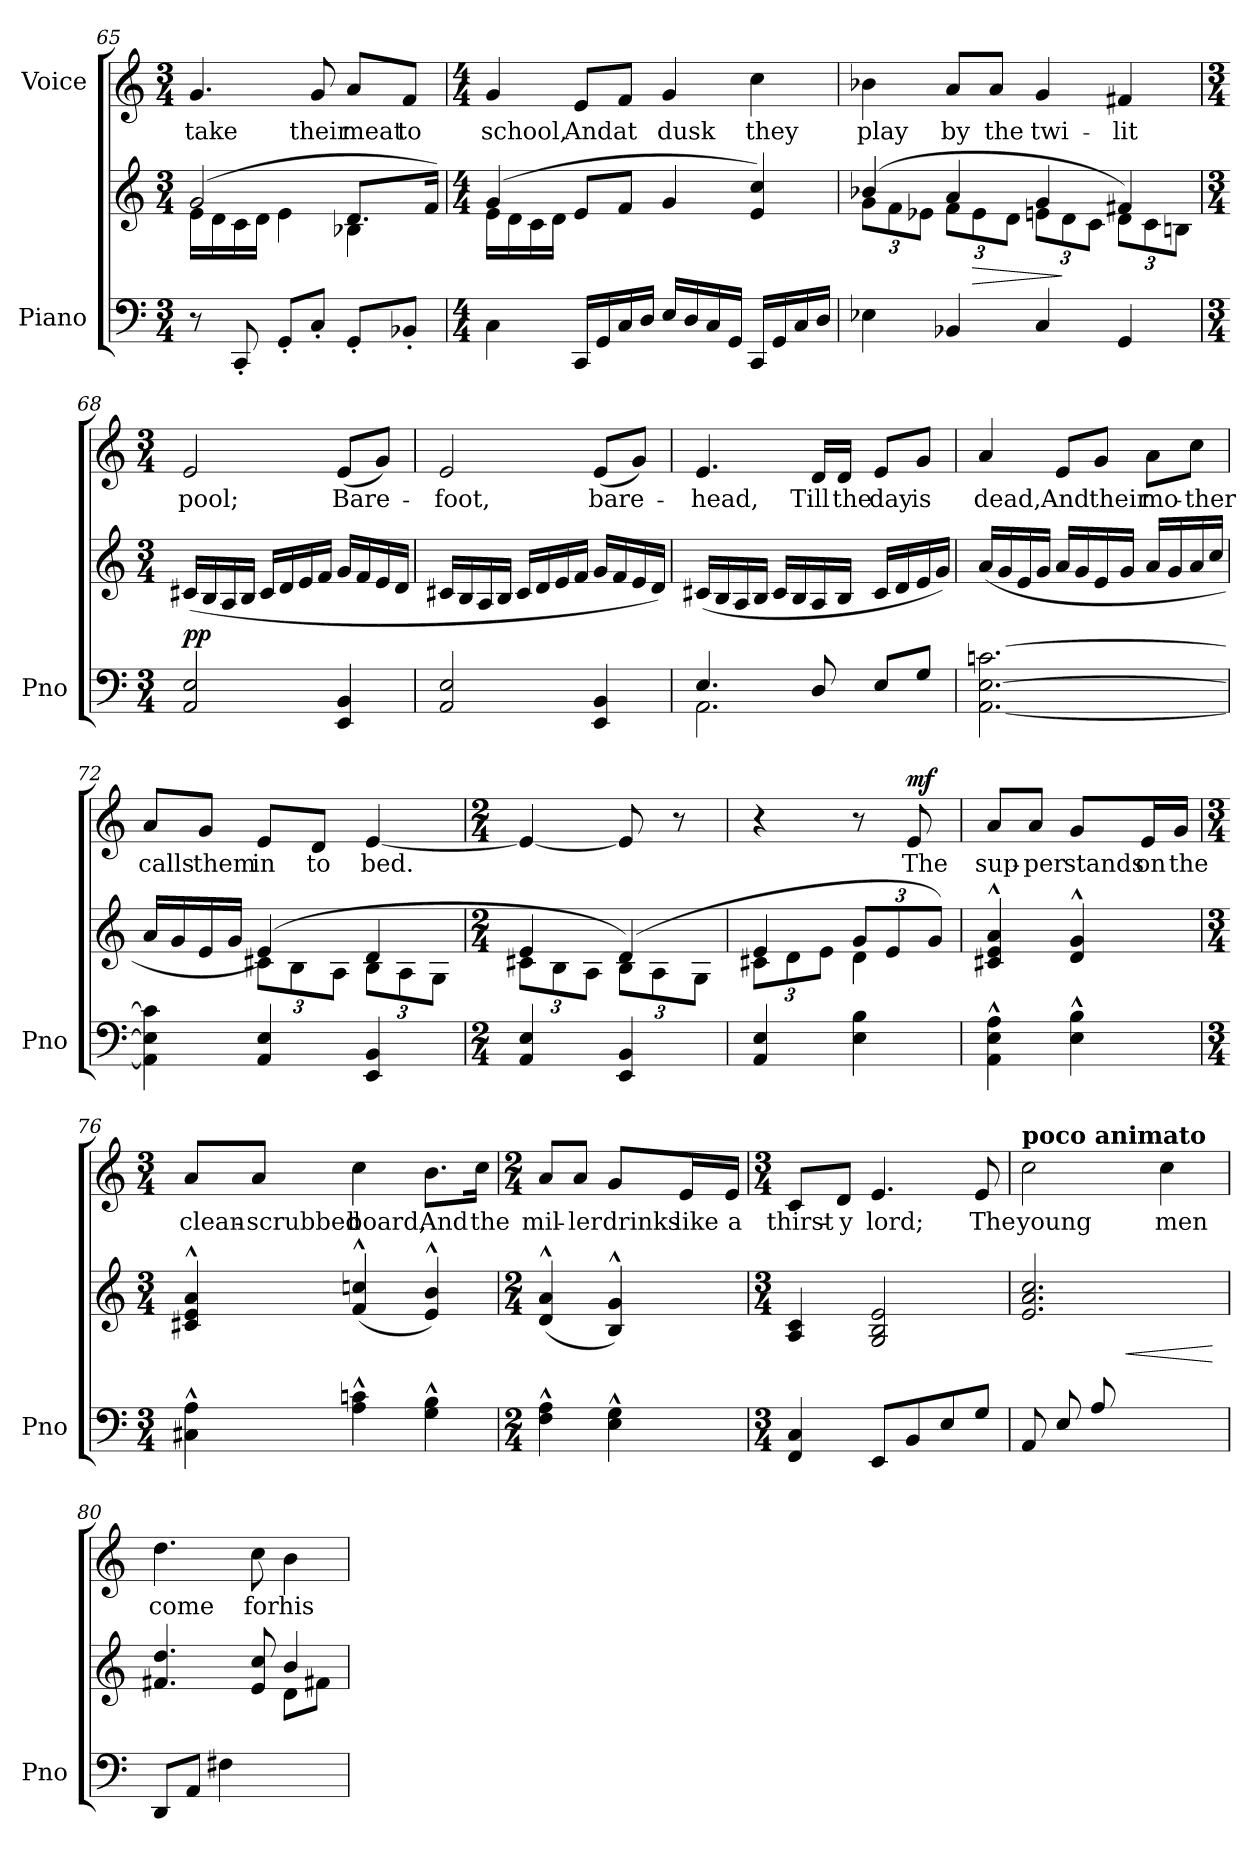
**kern	**kern	**dynam	**kern	**text	**dynam
*part2	*part2	*part2	*part1	*part1	*part1
*staff3	*staff2	*staff2/3	*staff1	*staff1	*staff1
*I"Piano	*	*	*I"Voice	*	*
*I'Pno	*	*	*	*	*
!!LO:PB:g=z
*clefF4	*clefG2	*	*clefG2	*	*
*k[]	*k[]	*	*k[]	*	*
*M3/4	*M3/4	*	*M3/4	*	*
=65	=65	=65	=65	=65	=65
*	*^	*	*	*	*
!	!	!	!	!	!LO:LY:b	!
8r	(>2g/	16e\LL	.	4.g/	take	.
.	.	16d\	.	.	.	.
8CC'/	.	16c\	.	.	.	.
.	.	16d\JJ	.	.	.	.
8GG'/L	.	4e\	.	.	.	.
!	!	!	!	!	!LO:LY:b	!
8C'/J	.	.	.	8g/	their	.
!	!	!	!	!	!LO:LY:b	!
8GG'/L	8.d/L	4B-X\	.	8a/L	meat	.
!	!	!	!	!	!LO:LY:b	!
8BB-X'/J	.	.	.	8f/J	to	.
.	16f/Jk)	.	.	.	.	.
=66	=66	=66	=66	=66	=66	=66
*M4/4	*M4/4	*	*	*M4/4	*	*
!	!	!	!	!	!LO:LY:b	!
4C\	(>4g/	16e\LL	.	4g/	school,	.
.	.	16d\	.	.	.	.
.	.	16c\	.	.	.	.
.	.	16d\JJ	.	.	.	.
!	!	!	!	!	!LO:LY:b	!
16CC/LL	8e/L	2.ryy	.	8e/L	And	.
16GG/	.	.	.	.	.	.
!	!	!	!	!	!LO:LY:b	!
16C/	8f/J	.	.	8f/J	at	.
16D/JJ	.	.	.	.	.	.
!	!	!	!	!	!LO:LY:b	!
16E/LL	4g/	.	.	4g/	dusk	.
16D/	.	.	.	.	.	.
16C/	.	.	.	.	.	.
16GG/JJ	.	.	.	.	.	.
!	!	!	!	!	!LO:LY:b	!
16CC/LL	4e/ 4cc/)	.	.	4cc\	they	.
16GG/	.	.	.	.	.	.
16C/	.	.	.	.	.	.
16D/JJ	.	.	.	.	.	.
=67	=67	=67	=67	=67	=67	=67
*	*	*Xbrackettup	*	*	*	*
!	!	!	!	!	!LO:LY:b	!
4E-X\	(>4b-X/	12g\L	.	4b-X\	play	.
.	.	12f\	.	.	.	.
.	.	12e-X\J	.	.	.	.
!	!	!	!	!	!LO:LY:b	!
4BB-X/	4a/	12f\L	.	8a/L	by	.
!	!	!	!LO:HP:b	!	!	!
.	.	12e-\	>	.	.	.
!	!	!	!	!	!LO:LY:b	!
.	.	.	.	8a/J	the	.
.	.	12d\J	.	.	.	.
!	!	!	!	!	!LO:LY:b	!
4C/	4g/	12en\L	.	4g/	twi-	.
.	.	12d\	]	.	.	.
.	.	12c\J	.	.	.	.
!	!	!	!	!	!LO:LY:b	!
4GG/	4f#X/)	12d\L	.	4f#X/	-lit	.
.	.	12c\	.	.	.	.
.	.	12Bn\J	.	.	.	.
*	*v	*v	*	*	*	*
!!LO:LB:g=z
=68	=68	=68	=68	=68	=68
*M3/4	*M3/4	*	*M3/4	*	*
*	*^	*	*	*	*
!	!	!	!LO:DY:a=2	!	!LO:LY:b	!
*	*v	*v	*	*	*	*
2AA/ 2E/	(>16c#X/LL	pp	2e/	pool;	.
.	16B/	.	.	.	.
.	16A/	.	.	.	.
.	16B/JJ	.	.	.	.
.	16c#/LL	.	.	.	.
.	16d/	.	.	.	.
.	16e/	.	.	.	.
.	16f/JJ	.	.	.	.
!	!	!	!	!LO:LY:b	!
4EE/ 4BB/	16g/LL	.	(<8e/L	Bare-	.
.	16f/	.	.	.	.
.	16e/	.	8g/J)	.	.
.	16d/JJ	.	.	.	.
=69	=69	=69	=69	=69	=69
!	!	!	!	!LO:LY:b	!
2AA/ 2E/	16c#X/LL	.	2e/	-foot,	.
.	16B/	.	.	.	.
.	16A/	.	.	.	.
.	16B/JJ	.	.	.	.
.	16c#/LL	.	.	.	.
.	16d/	.	.	.	.
.	16e/	.	.	.	.
.	16f/JJ	.	.	.	.
!	!	!	!	!LO:LY:b	!
4EE/ 4BB/	16g/LL	.	(<8e/L	bare-	.
.	16f/	.	.	.	.
.	16e/	.	8g/J)	.	.
.	16d/JJ)	.	.	.	.
=70	=70	=70	=70	=70	=70
*^	*	*	*	*	*
!	!	!	!	!	!LO:LY:b	!
4.E/	2.AA\	(>16c#X/LL	.	4.e/	-head,	.
.	.	16B/	.	.	.	.
.	.	16A/	.	.	.	.
.	.	16B/JJ	.	.	.	.
.	.	16c#/LL	.	.	.	.
.	.	16B/	.	.	.	.
!	!	!	!	!	!LO:LY:b	!
8D/	.	16A/	.	16d/LL	Till	.
!	!	!	!	!	!LO:LY:b	!
.	.	16B/JJ	.	16d/JJ	the	.
!	!	!	!	!	!LO:LY:b	!
8E/L	.	16c#/LL	.	8e/L	day	.
.	.	16d/	.	.	.	.
!	!	!	!	!	!LO:LY:b	!
8G/J	.	16e/	.	8g/J	is	.
.	.	16g/JJ)	.	.	.	.
*v	*v	*	*	*	*	*
!!LO:LB:g=z
=71	=71	=71	=71	=71	=71
!	!	!	!	!LO:LY:b	!
[2.AA\ [2.E\ [2.cn\	(>16a/LL	.	4a/	dead,	.
.	16g/	.	.	.	.
.	16e/	.	.	.	.
.	16g/JJ	.	.	.	.
!	!	!	!	!LO:LY:b	!
.	16a/LL	.	8e/L	And	.
.	16g/	.	.	.	.
!	!	!	!	!LO:LY:b	!
.	16e/	.	8g/J	their	.
.	16g/JJ	.	.	.	.
!	!	!	!	!LO:LY:b	!
.	16a/LL	.	8a\L	mo-	.
.	16g/	.	.	.	.
!	!	!	!	!LO:LY:b	!
.	16a/	.	8cc\J	-ther	.
.	16cc/JJ	.	.	.	.
=72	=72	=72	=72	=72	=72
*	*^	*	*	*	*
!	!	!	!	!	!LO:LY:b	!
4AA\] 4E\] 4c\]	16a/LL	4ryy	.	8a/L	calls	.
.	16g/	.	.	.	.	.
!	!	!	!	!	!LO:LY:b	!
.	16e/	.	.	8g/J	them	.
.	16g/JJ	.	.	.	.	.
!	!	!	!	!	!LO:LY:b	!
4AA/ 4E/	(>4e/)	12c#X\L	.	8e/L	in	.
.	.	12B\	.	.	.	.
!	!	!	!	!	!LO:LY:b	!
.	.	.	.	8d/J	to	.
.	.	12A\J	.	.	.	.
!	!	!	!	!	!LO:LY:b	!
4EE/ 4BB/	4d/	12B\L	.	[4e/	bed.	.
.	.	12A\	.	.	.	.
.	.	12G\J	.	.	.	.
=73	=73	=73	=73	=73	=73	=73
*M2/4	*M2/4	*	*	*M2/4	*	*
4AA/ 4E/	4e/	12c#X\L	.	4e/_	.	.
.	.	12B\	.	.	.	.
.	.	12A\J	.	.	.	.
4EE/ 4BB/	(>4d/)	12B\L	.	8e/]	.	.
.	.	12A\	.	.	.	.
.	.	.	.	8r	.	.
.	.	12G\J	.	.	.	.
=74	=74	=74	=74	=74	=74	=74
4AA/ 4E/	4e/	12c#X\L	.	4r	.	.
.	.	12d\	.	.	.	.
.	.	12e\J	.	.	.	.
4E\ 4B\	12g/L	4d\	.	8r	.	.
.	12e/	.	.	.	.	.
!	!	!	!	!	!LO:LY:b	!LO:DY:a
.	.	.	.	8e/	The	mf
.	12g/J)	.	.	.	.	.
*	*v	*v	*	*	*	*
!!LO:LB:g=z
=75	=75	=75	=75	=75	=75
!	!	!LO:DY:a=2	!	!LO:LY:b	!
!	!	!LO:DY:n=1:a=2	!	!	!
4AA\^^ 4E\^^ 4A\^^	4c#X/^^ 4e/^^ 4a/^^	mf other-dynamics	8a/L	sup-	.
!	!	!	!	!LO:LY:b	!
.	.	.	8a/J	-per	.
!	!	!	!	!LO:LY:b	!
4E\^^ 4B\^^	4d/^^ 4g/^^	.	8g/L	stands	.
!	!	!	!	!LO:LY:b	!
.	.	.	16e/L	on	.
!	!	!	!	!LO:LY:b	!
.	.	.	16g/JJ	the	.
=76	=76	=76	=76	=76	=76
*M3/4	*M3/4	*	*M3/4	*	*
!	!	!	!	!LO:LY:b	!
4C#X\^^ 4A\^^	4c#X/^^ 4e/^^ 4a/^^	.	8a/L	clean-	.
!	!	!	!	!LO:LY:b	!
.	.	.	8a/J	-scrubbed	.
!	!	!	!	!LO:LY:b	!
4A\^^ 4cn\^^	(<4f/^^ 4ccn/^^	.	4cc\	board,	.
!	!	!	!	!LO:LY:b	!
4G\^^ 4B\^^	4e/^^ 4b/^^)	.	8.b\L	And	.
!	!	!	!	!LO:LY:b	!
.	.	.	16cc\Jk	the	.
=77	=77	=77	=77	=77	=77
*M2/4	*M2/4	*	*M2/4	*	*
!	!	!	!	!LO:LY:b	!
4F\^^ 4A\^^	(<4d/^^ 4a/^^	.	8a/L	mil-	.
!	!	!	!	!LO:LY:b	!
.	.	.	8a/J	-ler	.
!	!	!	!	!LO:LY:b	!
4E\^^ 4G\^^	4B/^^ 4g/^^)	.	8g/L	drinks	.
!	!	!	!	!LO:LY:b	!
.	.	.	16e/L	like	.
!	!	!	!	!LO:LY:b	!
.	.	.	16e/JJ	a	.
!!LO:PB:g=z
=78	=78	=78	=78	=78	=78
*M3/4	*M3/4	*	*M3/4	*	*
!	!	!	!	!LO:LY:b	!
4FF/ 4C/	4A/ 4c/	.	8c/L	thirst-	.
!	!	!	!	!LO:LY:b	!
.	.	.	8d/J	-y	.
!	!	!	!	!LO:LY:b	!
8EE/L	2G/ 2B/ 2e/	.	4.e/	lord;	.
8BB/	.	.	.	.	.
8E/	.	.	.	.	.
!	!	!	!	!LO:LY:b	!
8G/J	.	.	8e/	The	.
=79	=79	=79	=79	=79	=79
*	*^	*	*	*	*
!	!	!	!	!LO:TX:a:B:t=poco animato	!	!
!	!	!	!	!	!LO:LY:b	!
(>8AA/L	2.e/ 2.a/ 2.cc/	4.ryy	.	2cc\	young	.
8E/	.	.	.	.	.	.
8A/	.	.	.	.	.	.
!	!	!	!LO:HP:b	!	!	!
4.ryy	.	8e\	<	.	.	.
!	!	!	!	!	!LO:LY:b	!
.	.	8a\	.	4cc\	men	.
.	.	8cc\J)	.	.	.	.
*	*v	*v	*	*	*	*
.	.	[	.	.	.
=80	=80	=80	=80	=80	=80
*	*^	*	*	*	*
!	!	!	!	!	!LO:LY:b	!
(<8DD/L	4.f#X/ 4.dd/	2ryy	.	4.dd\	come	.
8AA/J	.	.	.	.	.	.
4F#X\	.	.	.	.	.	.
!	!	!	!	!	!LO:LY:b	!
.	8e/ 8cc/	.	.	8cc\	for	.
!	!	!	!	!	!LO:LY:b	!
4ryy	4b/	8d\L	.	4b\	his	.
.	.	8f#X\J)	.	.	.	.
*	*v	*v	*	*	*	*
=	=	=	=	=	=
*-	*-	*-	*-	*-	*-
